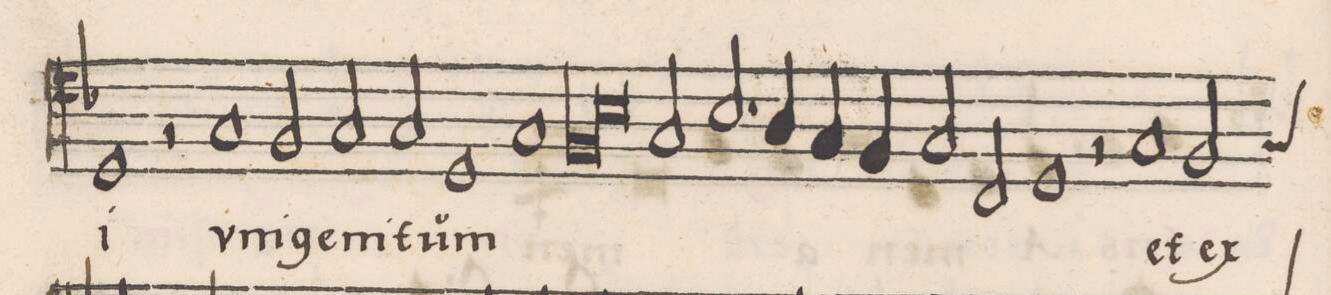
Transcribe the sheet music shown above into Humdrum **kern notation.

**kern	**text
*I"BASSVS	*
*clefC4	*
*k[b-]	*
*met(c|)	*
*M2/1	*
1D	-i
2r	.
1G	v-
=28	=28
2F/	-ni-
2G/	-ge-
2G/	-ni-
=29	=29
1D	-tum
1G	.
=30	=30
*lig	*
1F	.
1B-	.
*Xlig	*
=31	=31
2G/	.
2.B-/	.
4A/	.
4G/	.
4F/	.
=32	=32
2G/	.
2C/	.
1D	.
=33	=33
2r	.
1G	et
*custos:G	*
2F/	ex
=34	=34
*-	*-
